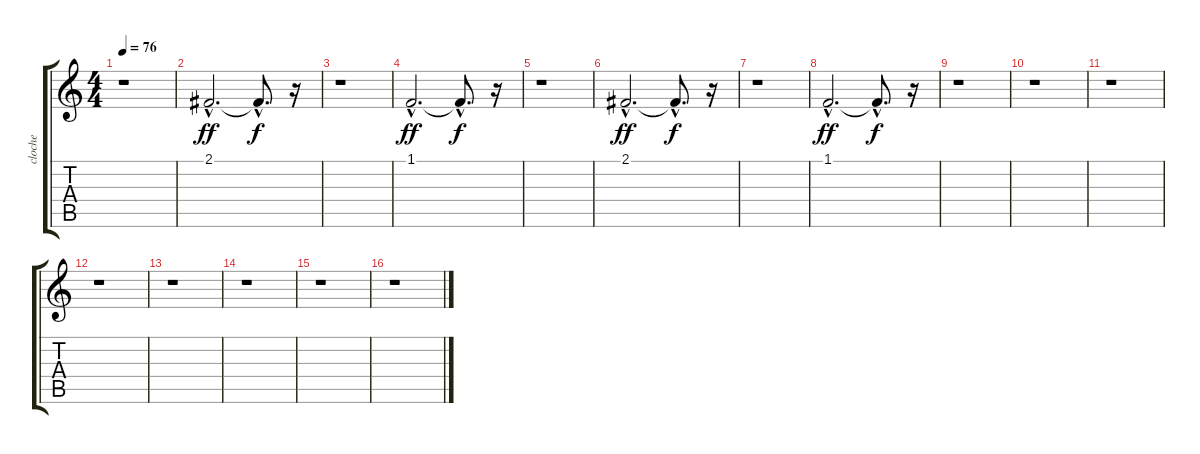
\track ("cloche" "cloche") {instrument tubularbells}
\staff {score tabs}
\tuning (E4 B3 G3 D3 A2 E2) {hide}
\ts (4 4)
\tempo 76
\clef g2
\ks c
r.1{dy ff} |
2.1{hac}.2{d} 2.1{hac t}.8{d dy f} r.16 |
r.1 |
1.1{hac}.2{d dy ff} 1.1{hac t}.8{d dy f} r.16 |
r.1 |
2.1{hac}.2{d dy ff} 2.1{hac t}.8{d dy f} r.16 |
r.1 |
1.1{hac}.2{d dy ff} 1.1{hac t}.8{d dy f} r.16 |
r.1 |
r.1 |
r.1 |
r.1 |
r.1 |
r.1 |
r.1 |
r.1
